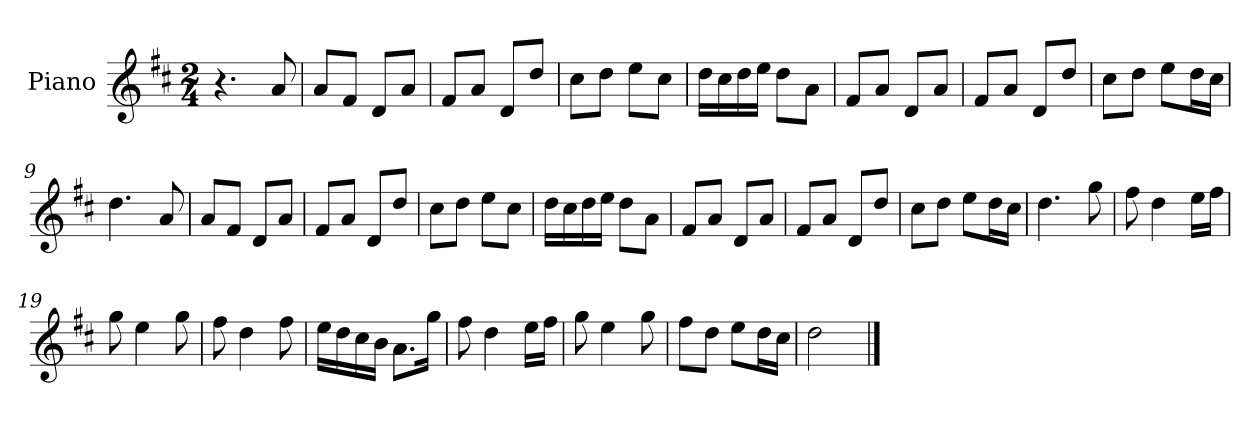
**kern
*part1
*staff1
*I"Piano
*I'Pno
*clefG2
*k[f#c#]
*M2/4
=1
4.r
8a/
=2
8a/L
8f#/J
8d/L
8a/J
=3
8f#/L
8a/J
8d/L
8dd/J
=4
8cc#\L
8dd\J
8ee\L
8cc#\J
=5
16dd\LL
16cc#\
16dd\
16ee\JJ
8dd\L
8a\J
=6
8f#/L
8a/J
8d/L
8a/J
=7
8f#/L
8a/J
8d/L
8dd/J
=8
8cc#\L
8dd\J
8ee\L
16dd\L
16cc#\JJ
=9
4.dd\
8a/
=10
8a/L
8f#/J
8d/L
8a/J
=11
8f#/L
8a/J
8d/L
8dd/J
=12
8cc#\L
8dd\J
8ee\L
8cc#\J
=13
16dd\LL
16cc#\
16dd\
16ee\JJ
8dd\L
8a\J
=14
8f#/L
8a/J
8d/L
8a/J
=15
8f#/L
8a/J
8d/L
8dd/J
=16
8cc#\L
8dd\J
8ee\L
16dd\L
16cc#\JJ
=17
4.dd\
8gg\
=18
8ff#\
4dd\
16ee\LL
16ff#\JJ
=19
8gg\
4ee\
8gg\
=20
8ff#\
4dd\
8ff#\
=21
16ee\LL
16dd\
16cc#\
16b\JJ
8.a\L
16gg\Jk
=22
8ff#\
4dd\
16ee\LL
16ff#\JJ
=23
8gg\
4ee\
8gg\
=24
8ff#\L
8dd\J
8ee\L
16dd\L
16cc#\JJ
=25
2dd\
==
*-
